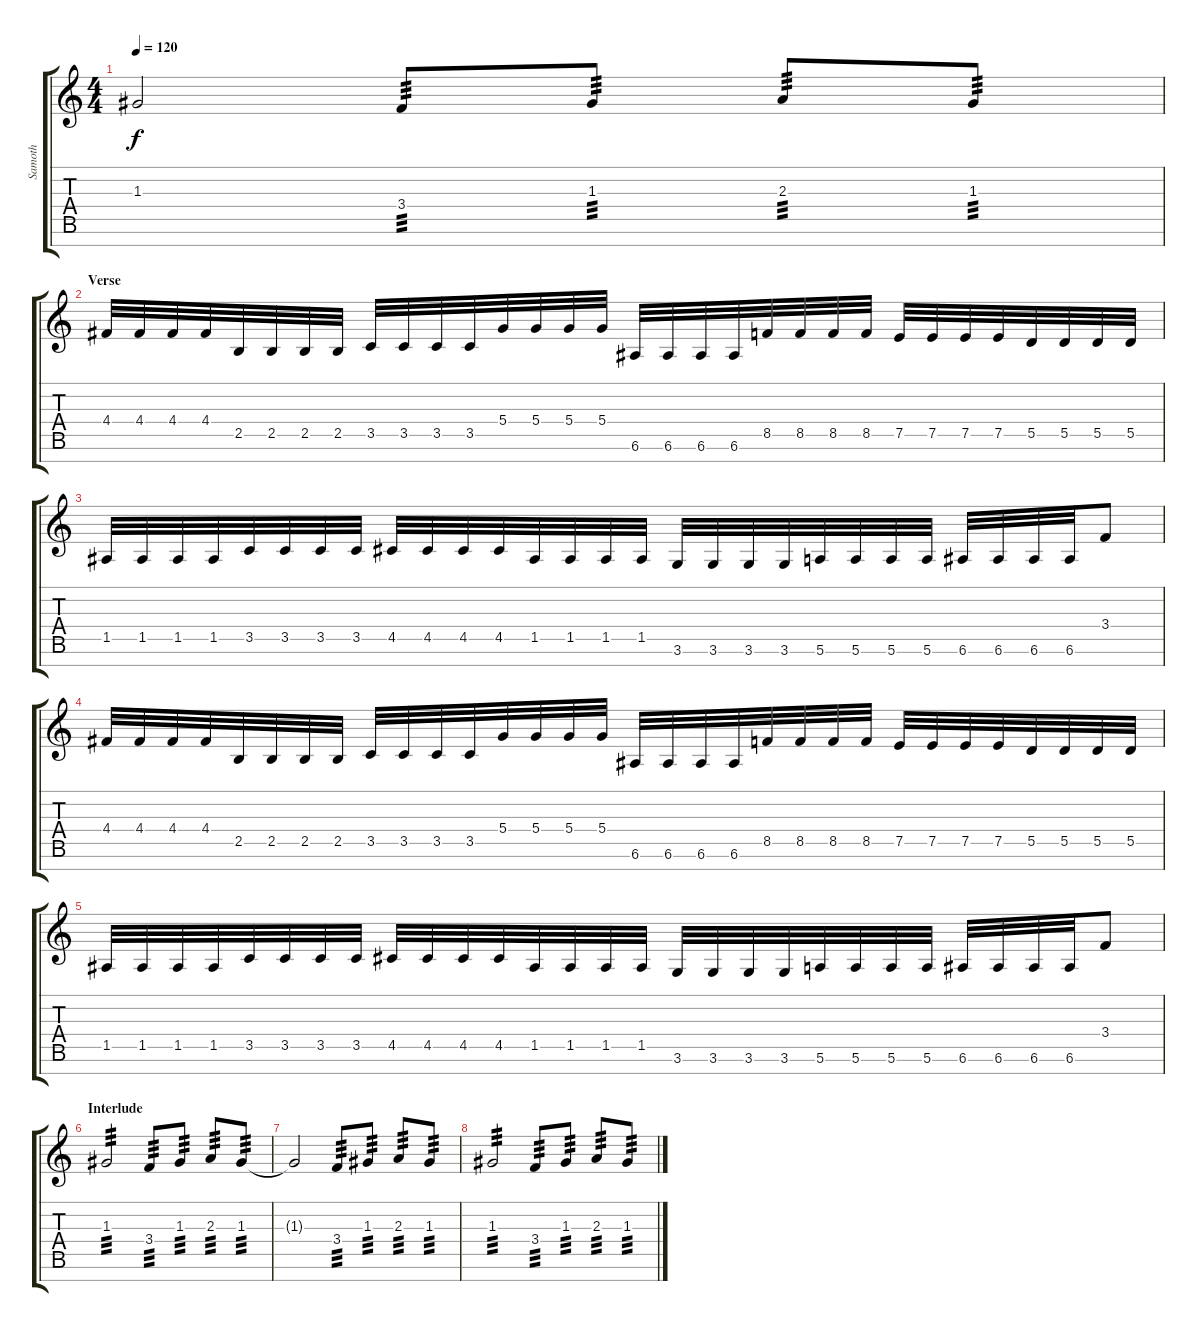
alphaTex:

\track ("Samoth" "Samoth") {instrument distortionguitar}
\staff {score tabs}
\tuning (E4 B3 G3 D3 A2 E2 B1) {hide}
\ts (4 4)
\tempo 120
\clef g2
\ks c
1.3{t}.2{dy f} 3.4.8{tp 3} 1.3.8{tp 3} 2.3.8{tp 3} 1.3.8{tp 3} |
\section ("" "Verse")
4.4.32 4.4.32 4.4.32 4.4.32 2.5.32 2.5.32 2.5.32 2.5.32 3.5.32 3.5.32 3.5.32 3.5.32 5.4.32 5.4.32 5.4.32 5.4.32 6.6.32 6.6.32 6.6.32 6.6.32 8.5.32 8.5.32 8.5.32 8.5.32 7.5.32 7.5.32 7.5.32 7.5.32 5.5.32 5.5.32 5.5.32 5.5.32 |
1.5.32 1.5.32 1.5.32 1.5.32 3.5.32 3.5.32 3.5.32 3.5.32 4.5.32 4.5.32 4.5.32 4.5.32 1.5.32 1.5.32 1.5.32 1.5.32 3.6.32 3.6.32 3.6.32 3.6.32 5.6.32 5.6.32 5.6.32 5.6.32 6.6.32 6.6.32 6.6.32 6.6.32 3.4.8 |
4.4.32 4.4.32 4.4.32 4.4.32 2.5.32 2.5.32 2.5.32 2.5.32 3.5.32 3.5.32 3.5.32 3.5.32 5.4.32 5.4.32 5.4.32 5.4.32 6.6.32 6.6.32 6.6.32 6.6.32 8.5.32 8.5.32 8.5.32 8.5.32 7.5.32 7.5.32 7.5.32 7.5.32 5.5.32 5.5.32 5.5.32 5.5.32 |
1.5.32 1.5.32 1.5.32 1.5.32 3.5.32 3.5.32 3.5.32 3.5.32 4.5.32 4.5.32 4.5.32 4.5.32 1.5.32 1.5.32 1.5.32 1.5.32 3.6.32 3.6.32 3.6.32 3.6.32 5.6.32 5.6.32 5.6.32 5.6.32 6.6.32 6.6.32 6.6.32 6.6.32 3.4.8 |
\section ("" "Interlude")
1.3.2{tp 3} 3.4.8{tp 3} 1.3.8{tp 3} 2.3.8{tp 3} 1.3.8{tp 3} |
1.3{t}.2 3.4.8{tp 3} 1.3.8{tp 3} 2.3.8{tp 3} 1.3.8{tp 3} |
1.3.2{tp 3} 3.4.8{tp 3} 1.3.8{tp 3} 2.3.8{tp 3} 1.3.8{tp 3}
